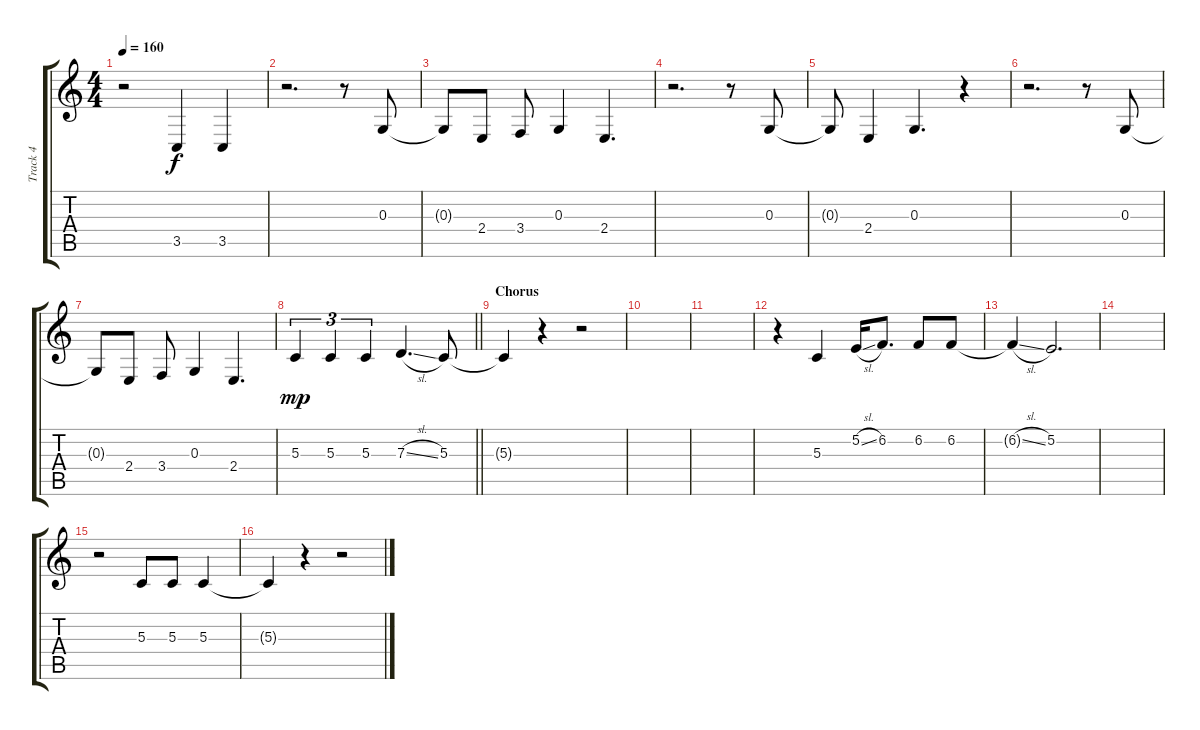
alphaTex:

\track ("Track 4" "Track 4") {instrument tenorsax}
\staff {score tabs}
\tuning (E4 B3 G3 D3 A2 E2) {hide}
\ts (4 4)
\tempo 160
\clef g2
\ks c
r.2{dy f} 3.5.4 3.5.4 |
r.2{d} r.8 0.3.8 |
0.3{t}.8 2.4.8 3.4.8 0.3.4 2.4.4{d} |
r.2{d} r.8 0.3.8 |
0.3{t}.8 2.4.4 0.3.4{d} r.4 |
r.2{d} r.8 0.3.8 |
0.3{t}.8 2.4.8 3.4.8 0.3.4 2.4.4{d} |
\barLineRight lightlight
5.3.4{tu (3 2) dy mp balance 8} 5.3.4{tu (3 2)} 5.3.4{tu (3 2)} 7.3{sl}.4{d} 5.3.8 |
\section ("" "Chorus")
5.3{t}.4 r.4 r.2 |
|
|
r.4 5.3.4 5.2{sl}.16 6.2.8{d} 6.2.8 6.2.8 |
6.2{sl t}.4 5.2.2{d} |
|
r.2 5.3.8 5.3.8 5.3.4 |
5.3{t}.4 r.4 r.2
